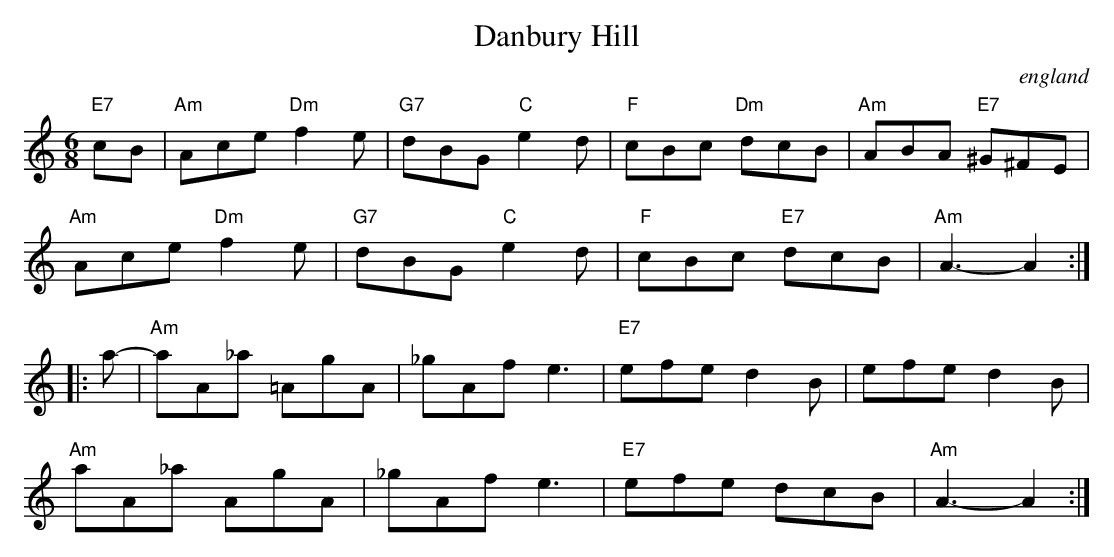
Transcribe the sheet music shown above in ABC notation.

X:1
T:Danbury Hill
O:england
M:6/8
K:Am
"E7"cB|"Am"Ace "Dm"f2e|"G7"dBG "C"e2d|"F"cBc "Dm"dcB|"Am"ABA "E7"^G^FE|
"Am"Ace "Dm"f2e|"G7"dBG "C"e2d|"F"cBc "E7"dcB|"Am"A3 -A2::
a-|"Am"aA_a =AgA|_gAf e3|"E7"efe d2B|efe d2B|
"Am"aA_a AgA|_gAf e3|"E7"efe dcB|"Am"A3 -A2:|
